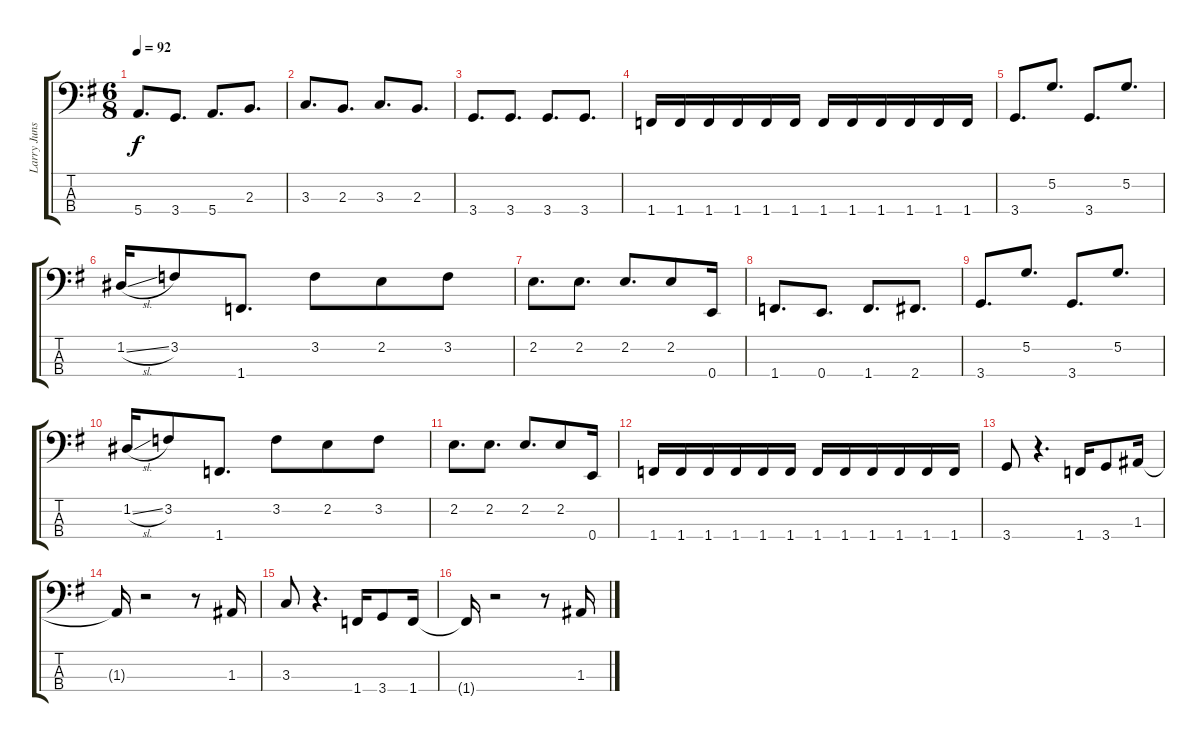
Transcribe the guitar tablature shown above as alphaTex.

\track ("Larry Junstrum Bass" "Larry Juns") {instrument electricbasspick}
\staff {score tabs}
\tuning (G2 D2 A1 E1) {hide}
\ts (6 8)
\tempo 92
\clef f4
\ks g
5.4.8{d dy f} 3.4.8{d} 5.4.8{d} 2.3.8{d} |
3.3.8{d} 2.3.8{d} 3.3.8{d} 2.3.8{d} |
3.4.8{d} 3.4.8{d} 3.4.8{d} 3.4.8{d} |
1.4.16 1.4.16 1.4.16 1.4.16 1.4.16 1.4.16 1.4.16 1.4.16 1.4.16 1.4.16 1.4.16 1.4.16 |
3.4.8{d} 5.2.8{d} 3.4.8{d} 5.2.8{d} |
1.2{sl}.16 3.2.8 1.4.8{d} 3.2.8 2.2.8 3.2.8 |
2.2.8{d} 2.2.8{d} 2.2.8{d} 2.2.8 0.4.16 |
1.4.8{d} 0.4.8{d} 1.4.8{d} 2.4.8{d} |
3.4.8{d} 5.2.8{d} 3.4.8{d} 5.2.8{d} |
1.2{sl}.16 3.2.8 1.4.8{d} 3.2.8 2.2.8 3.2.8 |
2.2.8{d} 2.2.8{d} 2.2.8{d} 2.2.8 0.4.16 |
1.4.16 1.4.16 1.4.16 1.4.16 1.4.16 1.4.16 1.4.16 1.4.16 1.4.16 1.4.16 1.4.16 1.4.16 |
3.4.8 r.4{d} 1.4.16 3.4.8 1.3.16 |
1.3{t}.16 r.2 r.8 1.3.16 |
3.3.8 r.4{d} 1.4.16 3.4.8 1.4.16 |
1.4{t}.16 r.2 r.8 1.3.16
